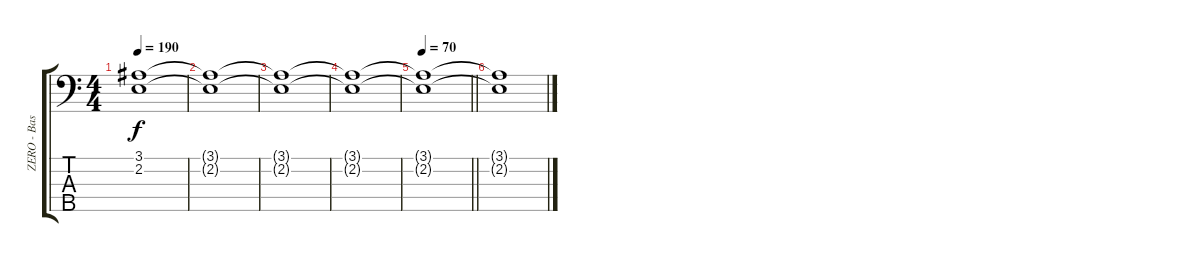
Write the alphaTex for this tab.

\track ("ZERO - Bass" "ZERO - Bas") {instrument electricbasspick}
\staff {score tabs}
\tuning (G2 D2 A1 E1 B0) {hide}
\ts (4 4)
\tempo 190
\clef f4
\ks c
(3.1{t} 2.2{t}).1{dy f} |
(3.1{t} 2.2{t}).1 |
(3.1{t} 2.2{t}).1 |
(3.1{t} 2.2{t}).1 |
\tempo 70
\barLineRight lightlight
(3.1{t} 2.2{t}).1 |
\section ("" "")
(3.1{t} 2.2{t}).1
